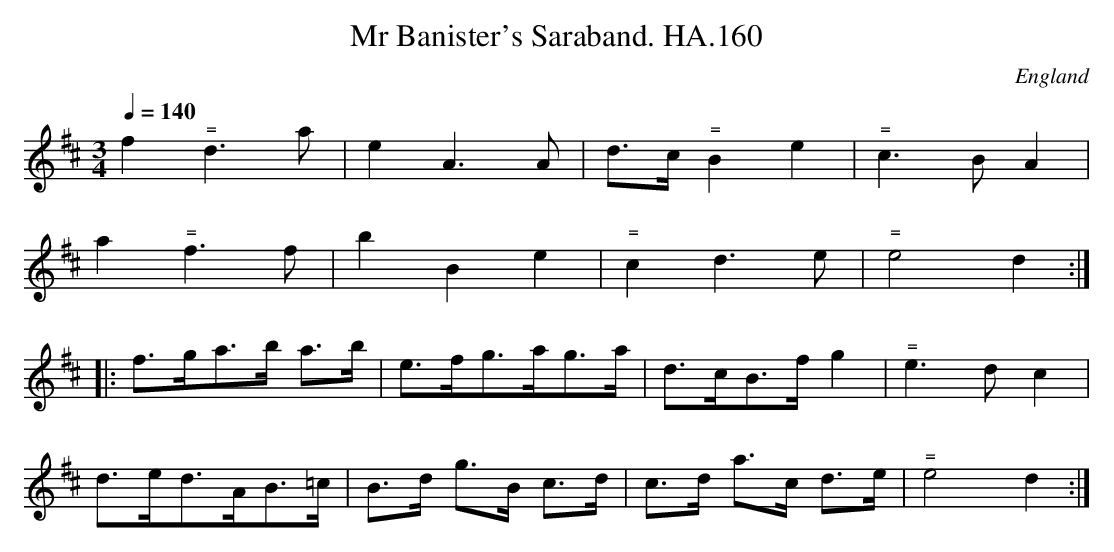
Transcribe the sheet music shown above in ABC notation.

X:1
T:Mr Banister's Saraband. HA.160
M:3/4
L:1/8
Q:1/4=140
O:England
K:D major
f2"^="d3a|e2A3A|d>c "^="B2e2|"^="c3BA2|!
a2"^="f3f|b2B2e2|"="c2d3e|"="e4d2:|!
|:f>ga>b a>b|e>fg>ag>a|d>cB>f g2|"^="e3dc2|!
d>ed>AB>=c|B>d g>B c>d|c>d a>c d>e|"^="e4d2:|
